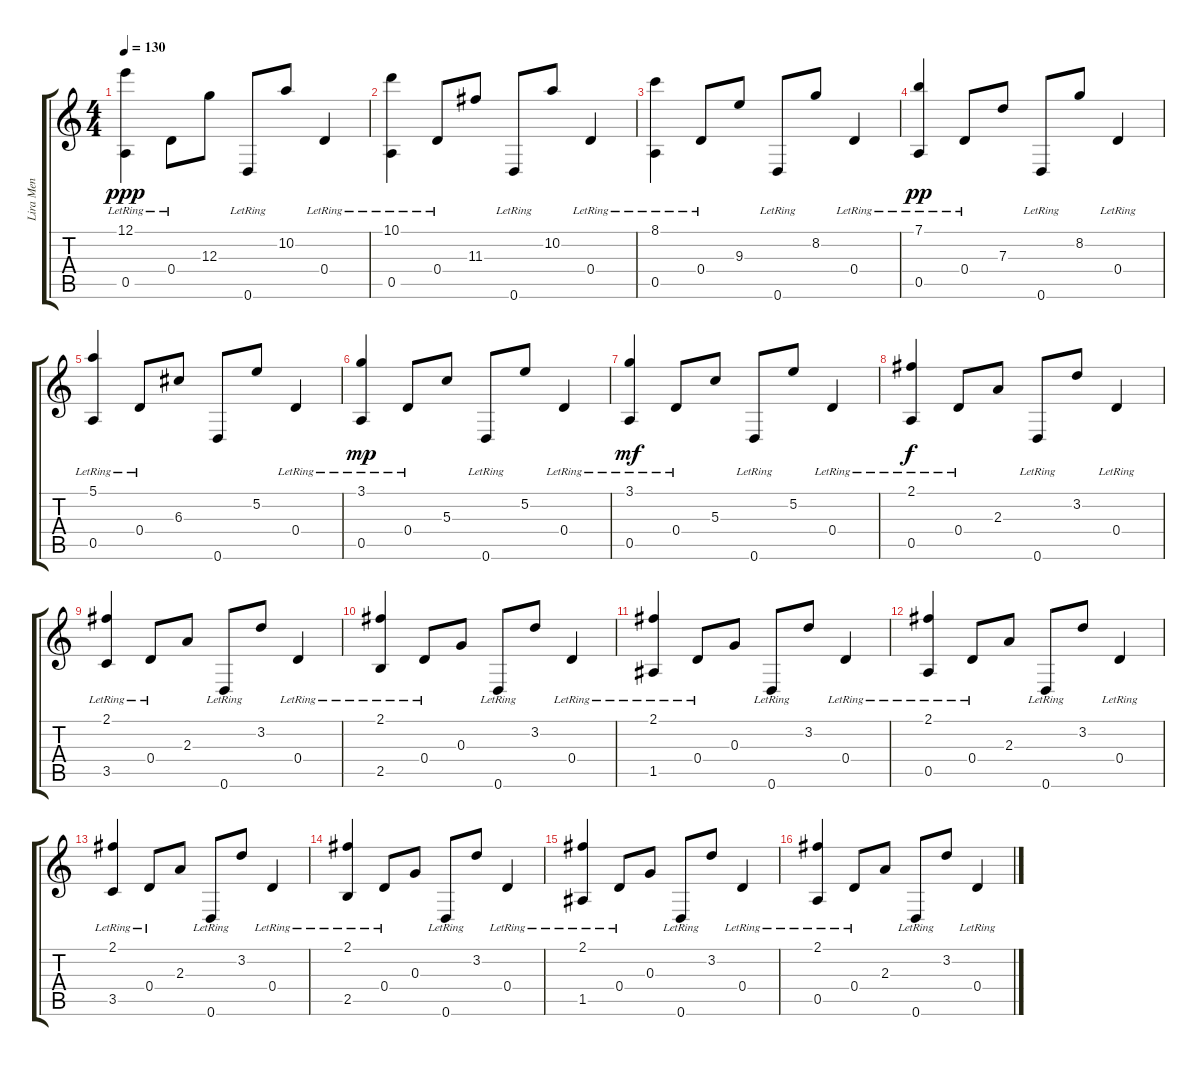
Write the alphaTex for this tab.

\track ("Lira Men" "Lira Men") {instrument electricguitarclean}
\staff {score tabs}
\tuning (E4 B3 G3 D3 A2 D2) {hide}
\ts (4 4)
\tempo 130
\clef g2
\ks c
(12.1{lr} 0.5{lr}).4{dy ppp instrument electricguitarclean} 0.4{lr}.8 12.3.8 0.6{lr}.8 10.2.8 0.4{lr}.4 |
(10.1{lr} 0.5{lr}).4 0.4{lr}.8 11.3.8 0.6{lr}.8 10.2.8 0.4{lr}.4 |
(8.1{lr} 0.5{lr}).4 0.4{lr}.8 9.3.8 0.6{lr}.8 8.2.8 0.4{lr}.4 |
(7.1{lr} 0.5{lr}).4{dy pp} 0.4{lr}.8 7.3.8 0.6{lr}.8 8.2.8 0.4{lr}.4 |
(5.1{lr} 0.5{lr}).4 0.4{lr}.8 6.3.8 0.6.8 5.2.8 0.4{lr}.4 |
(3.1{lr} 0.5{lr}).4{dy mp} 0.4{lr}.8 5.3.8 0.6{lr}.8 5.2.8 0.4{lr}.4 |
(3.1{lr} 0.5{lr}).4{dy mf} 0.4{lr}.8 5.3.8 0.6{lr}.8 5.2.8 0.4{lr}.4 |
(2.1{lr} 0.5{lr}).4{dy f} 0.4{lr}.8 2.3.8 0.6{lr}.8 3.2.8 0.4{lr}.4 |
(2.1{lr} 3.5{lr}).4 0.4{lr}.8 2.3.8 0.6{lr}.8 3.2.8 0.4{lr}.4 |
(2.1{lr} 2.5{lr}).4 0.4{lr}.8 0.3.8 0.6{lr}.8 3.2.8 0.4{lr}.4 |
(2.1{lr} 1.5{lr}).4 0.4{lr}.8 0.3.8 0.6{lr}.8 3.2.8 0.4{lr}.4 |
(2.1{lr} 0.5{lr}).4 0.4{lr}.8 2.3.8 0.6{lr}.8 3.2.8 0.4{lr}.4 |
(2.1{lr} 3.5{lr}).4 0.4{lr}.8 2.3.8 0.6{lr}.8 3.2.8 0.4{lr}.4 |
(2.1{lr} 2.5{lr}).4 0.4{lr}.8 0.3.8 0.6{lr}.8 3.2.8 0.4{lr}.4 |
(2.1{lr} 1.5{lr}).4 0.4{lr}.8 0.3.8 0.6{lr}.8 3.2.8 0.4{lr}.4 |
(2.1{lr} 0.5{lr}).4 0.4{lr}.8 2.3.8 0.6{lr}.8 3.2.8 0.4{lr}.4
